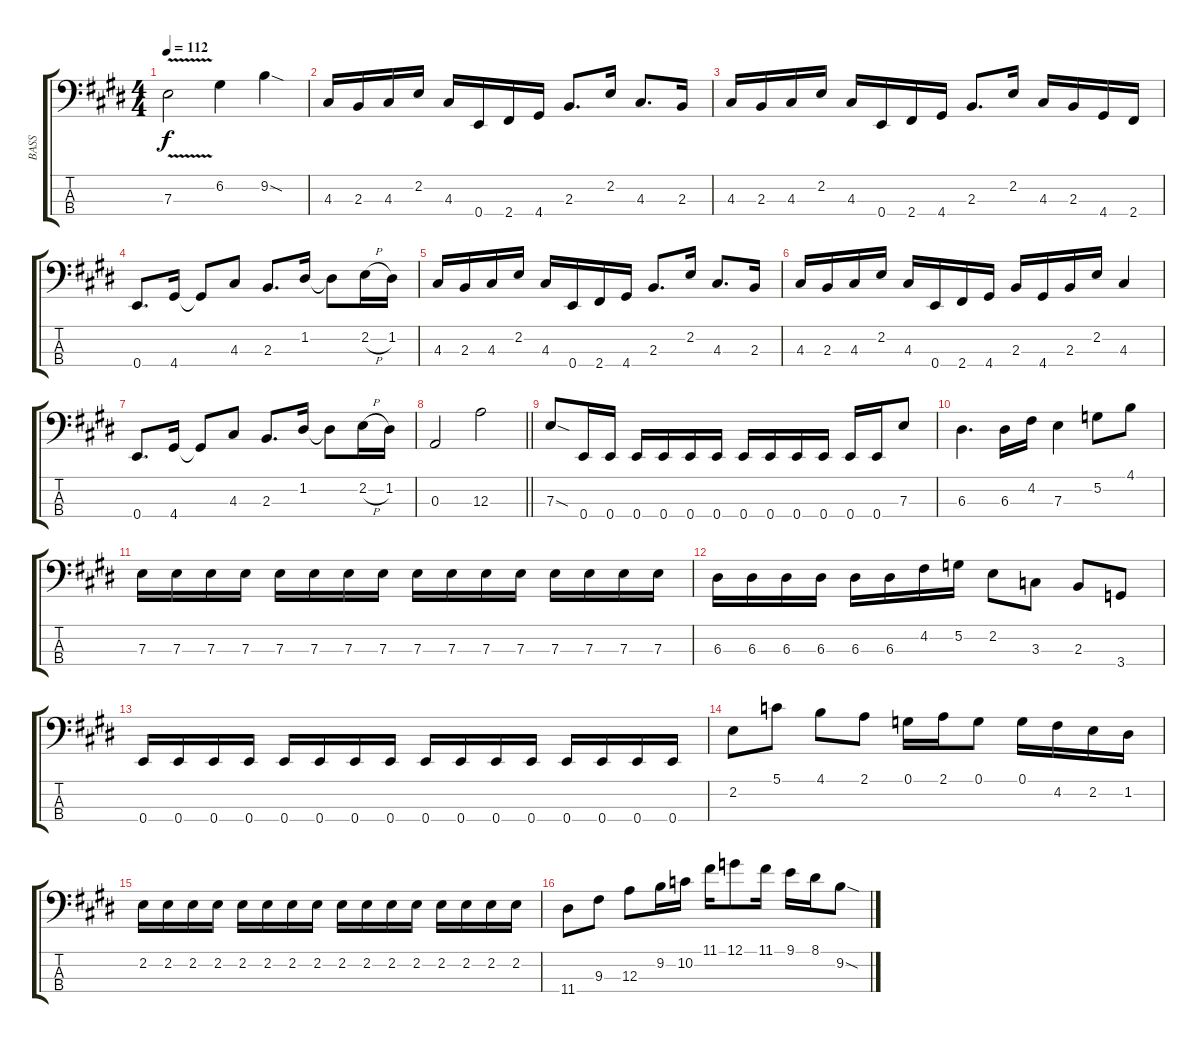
\track ("BASS" "BASS") {instrument electricbassfinger}
\staff {score tabs}
\tuning (G2 D2 A1 E1) {hide}
\ts (4 4)
\tempo 112
\clef f4
\ks c#minor
7.3{v}.2{dy f} 6.2.4 9.2{sod}.4 |
4.3.16 2.3.16 4.3.16 2.2.16 4.3.16 0.4.16 2.4.16 4.4.16 2.3.8{d} 2.2.16 4.3.8{d} 2.3.16 |
4.3.16 2.3.16 4.3.16 2.2.16 4.3.16 0.4.16 2.4.16 4.4.16 2.3.8{d} 2.2.16 4.3.16 2.3.16 4.4.16 2.4.16 |
0.4.8{d} 4.4.16 4.4{t}.8 4.3.8 2.3.8{d} 1.2.16 1.2{t}.8 2.2{h}.16 1.2.16 |
4.3.16 2.3.16 4.3.16 2.2.16 4.3.16 0.4.16 2.4.16 4.4.16 2.3.8{d} 2.2.16 4.3.8{d} 2.3.16 |
4.3.16 2.3.16 4.3.16 2.2.16 4.3.16 0.4.16 2.4.16 4.4.16 2.3.16 4.4.16 2.3.16 2.2.16 4.3.4 |
0.4.8{d} 4.4.16 4.4{t}.8 4.3.8 2.3.8{d} 1.2.16 1.2{t}.8 2.2{h}.16 1.2.16 |
\barLineRight lightlight
0.3.2 12.3.2 |
7.3{sod}.8 0.4.16 0.4.16 0.4.16 0.4.16 0.4.16 0.4.16 0.4.16 0.4.16 0.4.16 0.4.16 0.4.16 0.4.16 7.3.8 |
6.3.4{d} 6.3.16 4.2.16 7.3.4 5.2.8 4.1.8 |
7.3.16 7.3.16 7.3.16 7.3.16 7.3.16 7.3.16 7.3.16 7.3.16 7.3.16 7.3.16 7.3.16 7.3.16 7.3.16 7.3.16 7.3.16 7.3.16 |
6.3.16 6.3.16 6.3.16 6.3.16 6.3.16 6.3.16 4.2.16 5.2.16 2.2.8 3.3.8 2.3.8 3.4.8 |
0.4.16 0.4.16 0.4.16 0.4.16 0.4.16 0.4.16 0.4.16 0.4.16 0.4.16 0.4.16 0.4.16 0.4.16 0.4.16 0.4.16 0.4.16 0.4.16 |
2.2.8 5.1.8 4.1.8 2.1.8 0.1.16 2.1.16 0.1.8 0.1.16 4.2.16 2.2.16 1.2.16 |
2.2.16 2.2.16 2.2.16 2.2.16 2.2.16 2.2.16 2.2.16 2.2.16 2.2.16 2.2.16 2.2.16 2.2.16 2.2.16 2.2.16 2.2.16 2.2.16 |
11.4.8 9.3.8 12.3.8 9.2.16 10.2.16 11.1.16 12.1.8 11.1.16 9.1.16 8.1.16 9.2{sod}.8
